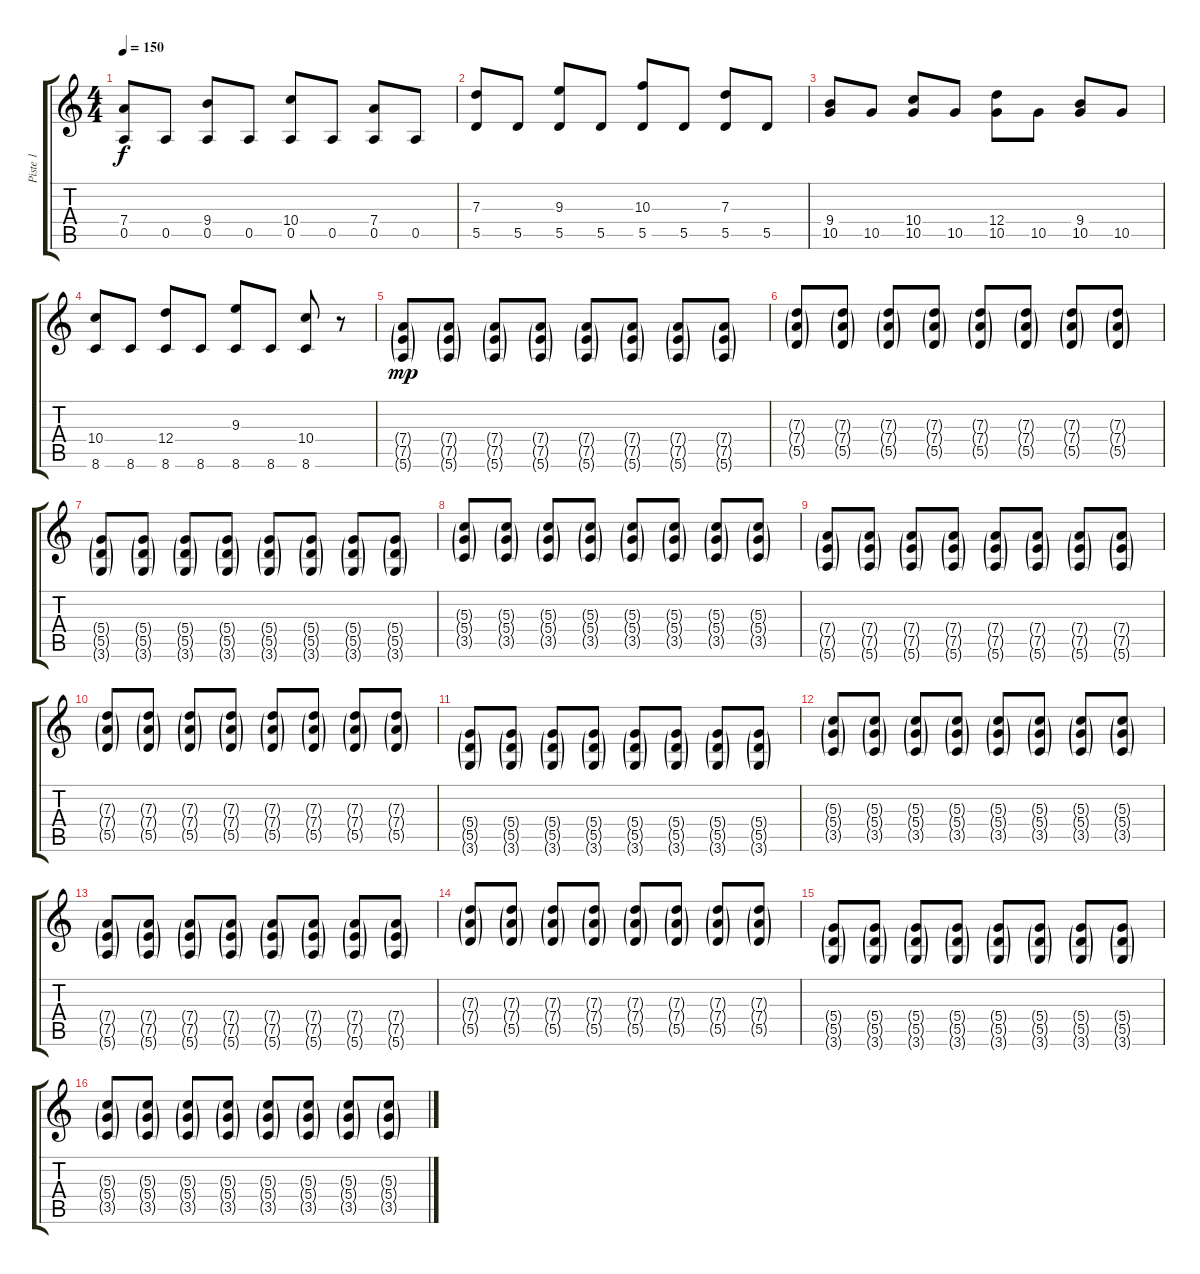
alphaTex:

\track ("Piste 1" "Piste 1") {instrument distortionguitar}
\staff {score tabs}
\tuning (E4 B3 G3 D3 A2 E2) {hide}
\ts (4 4)
\tempo 150
\clef g2
\ks c
(7.4 0.5).8{dy f} 0.5.8 (9.4 0.5).8 0.5.8 (10.4 0.5).8 0.5.8 (7.4 0.5).8 0.5.8 |
(7.3 5.5).8 5.5.8 (9.3 5.5).8 5.5.8 (10.3 5.5).8 5.5.8 (7.3 5.5).8 5.5.8 |
(9.4 10.5).8 10.5.8 (10.4 10.5).8 10.5.8 (12.4 10.5).8 10.5.8 (9.4 10.5).8 10.5.8 |
(10.4 8.6).8 8.6.8 (12.4 8.6).8 8.6.8 (9.3 8.6).8 8.6.8 (10.4 8.6).8 r.8 |
(7.4{g} 7.5{g} 5.6{g}).8{dy mp} (7.4{g} 7.5{g} 5.6{g}).8 (7.4{g} 7.5{g} 5.6{g}).8 (7.4{g} 7.5{g} 5.6{g}).8 (7.4{g} 7.5{g} 5.6{g}).8 (7.4{g} 7.5{g} 5.6{g}).8 (7.4{g} 7.5{g} 5.6{g}).8 (7.4{g} 7.5{g} 5.6{g}).8 |
(7.3{g} 7.4{g} 5.5{g}).8 (7.3{g} 7.4{g} 5.5{g}).8 (7.3{g} 7.4{g} 5.5{g}).8 (7.3{g} 7.4{g} 5.5{g}).8 (7.3{g} 7.4{g} 5.5{g}).8 (7.3{g} 7.4{g} 5.5{g}).8 (7.3{g} 7.4{g} 5.5{g}).8 (7.3{g} 7.4{g} 5.5{g}).8 |
(5.4{g} 5.5{g} 3.6{g}).8 (5.4{g} 5.5{g} 3.6{g}).8 (5.4{g} 5.5{g} 3.6{g}).8 (5.4{g} 5.5{g} 3.6{g}).8 (5.4{g} 5.5{g} 3.6{g}).8 (5.4{g} 5.5{g} 3.6{g}).8 (5.4{g} 5.5{g} 3.6{g}).8 (5.4{g} 5.5{g} 3.6{g}).8 |
(5.3{g} 5.4{g} 3.5{g}).8 (5.3{g} 5.4{g} 3.5{g}).8 (5.3{g} 5.4{g} 3.5{g}).8 (5.3{g} 5.4{g} 3.5{g}).8 (5.3{g} 5.4{g} 3.5{g}).8 (5.3{g} 5.4{g} 3.5{g}).8 (5.3{g} 5.4{g} 3.5{g}).8 (5.3{g} 5.4{g} 3.5{g}).8 |
(7.4{g} 7.5{g} 5.6{g}).8 (7.4{g} 7.5{g} 5.6{g}).8 (7.4{g} 7.5{g} 5.6{g}).8 (7.4{g} 7.5{g} 5.6{g}).8 (7.4{g} 7.5{g} 5.6{g}).8 (7.4{g} 7.5{g} 5.6{g}).8 (7.4{g} 7.5{g} 5.6{g}).8 (7.4{g} 7.5{g} 5.6{g}).8 |
(7.3{g} 7.4{g} 5.5{g}).8 (7.3{g} 7.4{g} 5.5{g}).8 (7.3{g} 7.4{g} 5.5{g}).8 (7.3{g} 7.4{g} 5.5{g}).8 (7.3{g} 7.4{g} 5.5{g}).8 (7.3{g} 7.4{g} 5.5{g}).8 (7.3{g} 7.4{g} 5.5{g}).8 (7.3{g} 7.4{g} 5.5{g}).8 |
(5.4{g} 5.5{g} 3.6{g}).8 (5.4{g} 5.5{g} 3.6{g}).8 (5.4{g} 5.5{g} 3.6{g}).8 (5.4{g} 5.5{g} 3.6{g}).8 (5.4{g} 5.5{g} 3.6{g}).8 (5.4{g} 5.5{g} 3.6{g}).8 (5.4{g} 5.5{g} 3.6{g}).8 (5.4{g} 5.5{g} 3.6{g}).8 |
(5.3{g} 5.4{g} 3.5{g}).8 (5.3{g} 5.4{g} 3.5{g}).8 (5.3{g} 5.4{g} 3.5{g}).8 (5.3{g} 5.4{g} 3.5{g}).8 (5.3{g} 5.4{g} 3.5{g}).8 (5.3{g} 5.4{g} 3.5{g}).8 (5.3{g} 5.4{g} 3.5{g}).8 (5.3{g} 5.4{g} 3.5{g}).8 |
(7.4{g} 7.5{g} 5.6{g}).8 (7.4{g} 7.5{g} 5.6{g}).8 (7.4{g} 7.5{g} 5.6{g}).8 (7.4{g} 7.5{g} 5.6{g}).8 (7.4{g} 7.5{g} 5.6{g}).8 (7.4{g} 7.5{g} 5.6{g}).8 (7.4{g} 7.5{g} 5.6{g}).8 (7.4{g} 7.5{g} 5.6{g}).8 |
(7.3{g} 7.4{g} 5.5{g}).8 (7.3{g} 7.4{g} 5.5{g}).8 (7.3{g} 7.4{g} 5.5{g}).8 (7.3{g} 7.4{g} 5.5{g}).8 (7.3{g} 7.4{g} 5.5{g}).8 (7.3{g} 7.4{g} 5.5{g}).8 (7.3{g} 7.4{g} 5.5{g}).8 (7.3{g} 7.4{g} 5.5{g}).8 |
(5.4{g} 5.5{g} 3.6{g}).8 (5.4{g} 5.5{g} 3.6{g}).8 (5.4{g} 5.5{g} 3.6{g}).8 (5.4{g} 5.5{g} 3.6{g}).8 (5.4{g} 5.5{g} 3.6{g}).8 (5.4{g} 5.5{g} 3.6{g}).8 (5.4{g} 5.5{g} 3.6{g}).8 (5.4{g} 5.5{g} 3.6{g}).8 |
(5.3{g} 5.4{g} 3.5{g}).8 (5.3{g} 5.4{g} 3.5{g}).8 (5.3{g} 5.4{g} 3.5{g}).8 (5.3{g} 5.4{g} 3.5{g}).8 (5.3{g} 5.4{g} 3.5{g}).8 (5.3{g} 5.4{g} 3.5{g}).8 (5.3{g} 5.4{g} 3.5{g}).8 (5.3{g} 5.4{g} 3.5{g}).8
